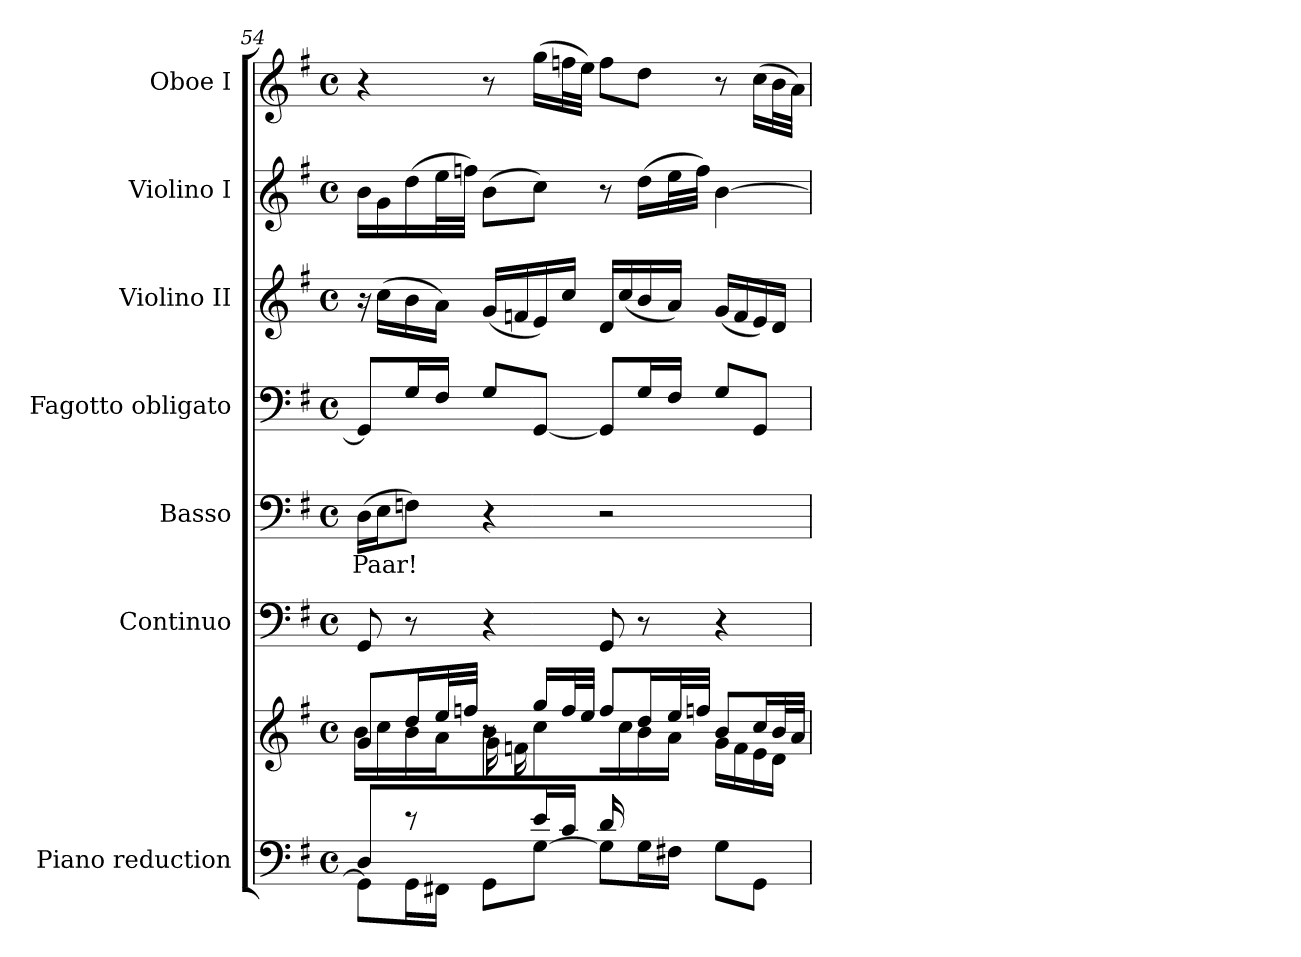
**kern	**kern	**kern	**kern	**text	**kern	**kern	**kern	**kern
*part7	*part7	*part6	*part5	*part5	*part4	*part3	*part2	*part1
*staff8	*staff7	*staff6	*staff5	*staff5	*staff4	*staff3	*staff2	*staff1
*I"Piano reduction	*	*I"Continuo	*I"Basso	*	*I"Fagotto obligato	*I"Violino II	*I"Violino I	*I"Oboe I
*I'Pno	*	*	*	*	*	*I'Vln	*I'Vln	*I'Ob
*clefF4	*clefG2	*clefF4	*clefF4	*	*clefF4	*clefG2	*clefG2	*clefG2
*k[f#]	*k[f#]	*k[f#]	*k[f#]	*	*k[f#]	*k[f#]	*k[f#]	*k[f#]
*M4/4	*M4/4	*M4/4	*M4/4	*	*M4/4	*M4/4	*M4/4	*M4/4
*met(c)	*met(c)	*met(c)	*met(c)	*	*met(c)	*met(c)	*met(c)	*met(c)
=54	=54	=54	=54	=54	=54	=54	=54	=54
*^	*^	*	*	*	*	*	*	*
*	*^	*	*^	*	*	*	*	*	*	*
!	!	!	!	!	!	!	!	!LO:LY:b	!	!	!	!
2ryy	8D/	8GG\L]	8g/L	16b\LL	4ryy	8GG/	(16D\LL	Paar!	8GG/L]	16r	16b\LL	4r
.	.	.	.	16cc\	.	.	16E\J	.	.	(16cc\LL	16g\	.
.	8r	16GG\L	16dd/L	16b\	.	8r	8Fn\J)	.	16G/L	16b\	(16dd\	.
.	.	16FF#X\JJ	32ee/L	16a\JJ	.	.	.	.	16F#/JJ	16a\JJ)	32ee\L	.
.	.	.	32ffn/JJJ	.	.	.	.	.	.	.	32ffn\JJJ)	.
.	8ryy	8GG\L	8r	8b/L	16g\LL	4r	4r	.	8G/L	(16g/LL	(8b\L	8r
.	.	.	.	.	16fn\	.	.	.	.	16fn/	.	.
.	16e/	[8G\J	16gg/LL	8cc/J	2ryy	.	.	.	[8GG/J	16e/)	8cc\J)	(16gg\LL
.	16c/JJ	.	32ff/L	.	.	.	.	.	.	16cc/JJ	.	32ffn\L
.	.	.	32ee/JJJ	.	.	.	.	.	.	.	.	32ee\JJJ)
16d/LL	2ryy	8G\L]	8ff/L	16ryy	.	8GG/	2r	.	8GG/L]	16d/LL	8r	8ff\L
4..ryy	.	.	.	16cc\	.	.	.	.	.	(16cc/	.	.
.	.	16G\L	16dd/L	16b\	.	8r	.	.	16G/L	16b/	(16dd\LL	8dd\J
.	.	16F#X\JJ	32ee/L	16a\JJ	.	.	.	.	16F#/JJ	16a/JJ)	32ee\L	.
.	.	.	32ffn/JJJ	.	.	.	.	.	.	.	32ff\JJJ)	.
.	.	8G\L	8b/L	16g\LL	.	4r	.	.	8G/L	(16g/LL	[4b\	8r
.	.	.	.	16f\	.	.	.	.	.	16f/	.	.
.	.	8GG\J	16cc/L	16e\	8ryy	.	.	.	8GG/J	16e/)	.	(16cc\LL
.	.	.	32b/L	16d\JJ	.	.	.	.	.	16d/JJ	.	32b\L
.	.	.	32a/JJJ	.	.	.	.	.	.	.	.	32a\JJJ)
*v	*v	*v	*	*	*	*	*	*	*	*	*	*
*	*v	*v	*v	*	*	*	*	*	*	*
=	=	=	=	=	=	=	=	=
*-	*-	*-	*-	*-	*-	*-	*-	*-
